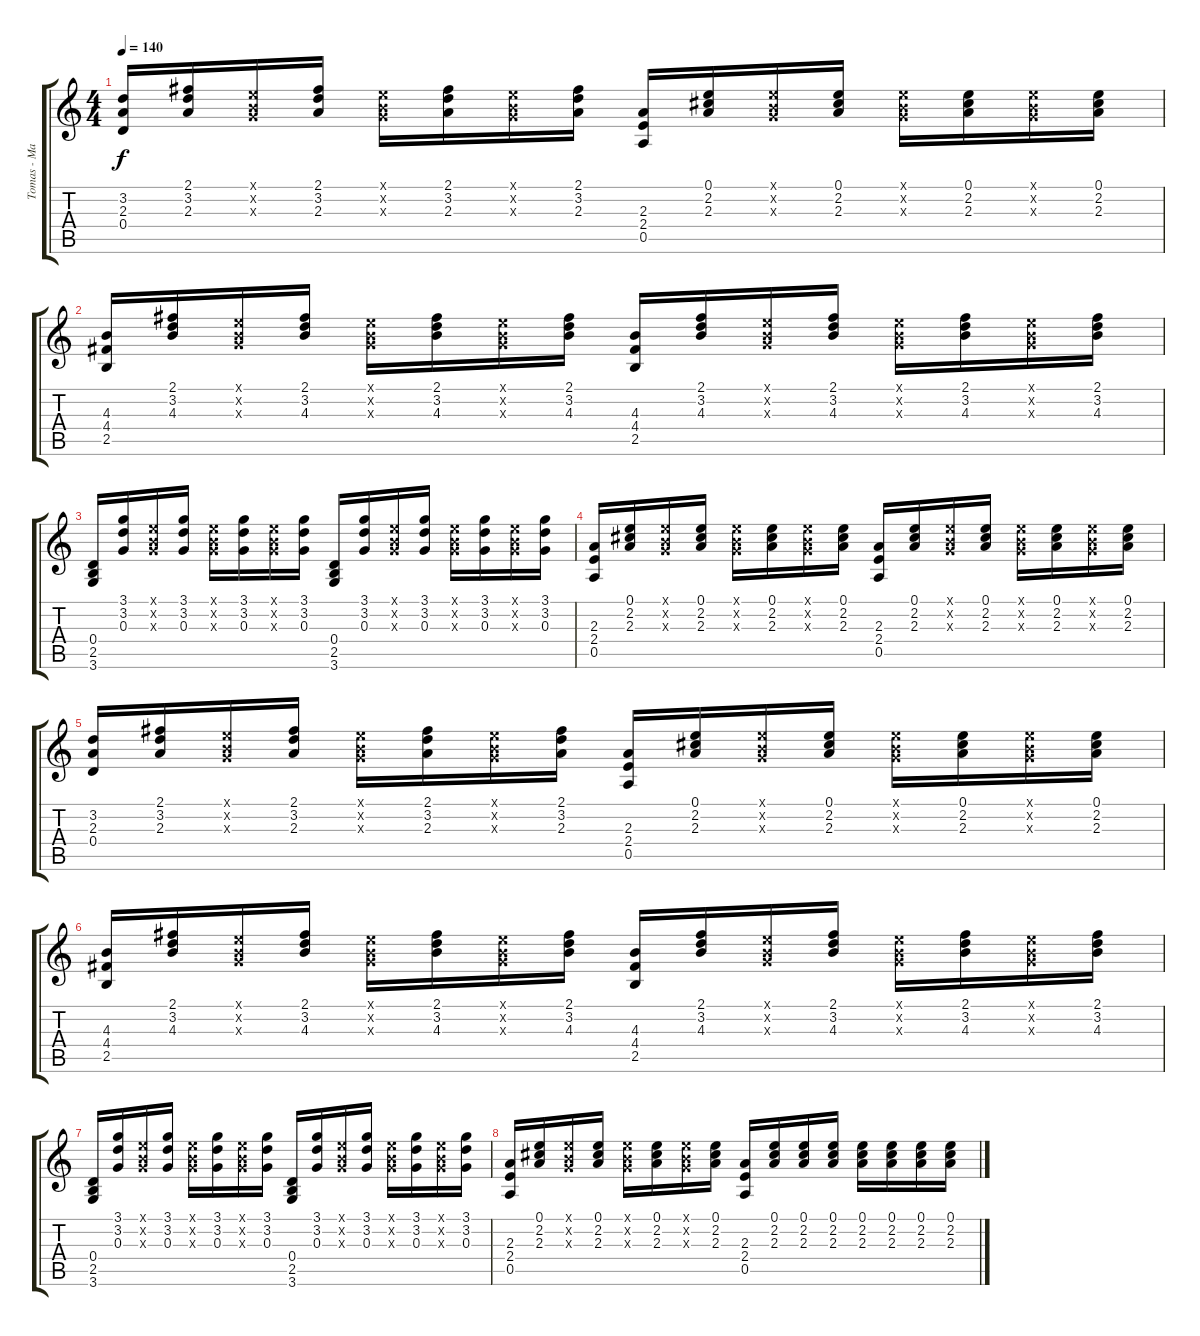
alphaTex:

\track ("Tomas - Main Guitar" "Tomas - Ma") {instrument electricguitarclean}
\staff {score tabs}
\tuning (E4 B3 G3 D3 A2 E2) {hide}
\ts (4 4)
\tempo 140
\clef g2
\ks c
(3.2 2.3 0.4).16{dy f instrument electricguitarclean} (2.1 3.2 2.3).16 (0.1{x} 0.2{x} 0.3{x}).16 (2.1 3.2 2.3).16 (0.1{x} 0.2{x} 0.3{x}).16 (2.1 3.2 2.3).16 (0.1{x} 0.2{x} 0.3{x}).16 (2.1 3.2 2.3).16 (2.3 2.4 0.5).16 (0.1 2.2 2.3).16 (0.1{x} 0.2{x} 0.3{x}).16 (0.1 2.2 2.3).16 (0.1{x} 0.2{x} 0.3{x}).16 (0.1 2.2 2.3).16 (0.1{x} 0.2{x} 0.3{x}).16 (0.1 2.2 2.3).16 |
(4.3 4.4 2.5).16 (2.1 3.2 4.3).16 (0.1{x} 0.2{x} 0.3{x}).16 (2.1 3.2 4.3).16 (0.1{x} 0.2{x} 0.3{x}).16 (2.1 3.2 4.3).16 (0.1{x} 0.2{x} 0.3{x}).16 (2.1 3.2 4.3).16 (4.3 4.4 2.5).16 (2.1 3.2 4.3).16 (0.1{x} 0.2{x} 0.3{x}).16 (2.1 3.2 4.3).16 (0.1{x} 0.2{x} 0.3{x}).16 (2.1 3.2 4.3).16 (0.1{x} 0.2{x} 0.3{x}).16 (2.1 3.2 4.3).16 |
(0.4 2.5 3.6).16 (3.1 3.2 0.3).16 (0.1{x} 0.2{x} 0.3{x}).16 (3.1 3.2 0.3).16 (0.1{x} 0.2{x} 0.3{x}).16 (3.1 3.2 0.3).16 (0.1{x} 0.2{x} 0.3{x}).16 (3.1 3.2 0.3).16 (0.4 2.5 3.6).16 (3.1 3.2 0.3).16 (0.1{x} 0.2{x} 0.3{x}).16 (3.1 3.2 0.3).16 (0.1{x} 0.2{x} 0.3{x}).16 (3.1 3.2 0.3).16 (0.1{x} 0.2{x} 0.3{x}).16 (3.1 3.2 0.3).16 |
(2.3 2.4 0.5).16 (0.1 2.2 2.3).16 (0.1{x} 0.2{x} 0.3{x}).16 (0.1 2.2 2.3).16 (0.1{x} 0.2{x} 0.3{x}).16 (0.1 2.2 2.3).16 (0.1{x} 0.2{x} 0.3{x}).16 (0.1 2.2 2.3).16 (2.3 2.4 0.5).16 (0.1 2.2 2.3).16 (0.1{x} 0.2{x} 0.3{x}).16 (0.1 2.2 2.3).16 (0.1{x} 0.2{x} 0.3{x}).16 (0.1 2.2 2.3).16 (0.1{x} 0.2{x} 0.3{x}).16 (0.1 2.2 2.3).16 |
(3.2 2.3 0.4).16 (2.1 3.2 2.3).16 (0.1{x} 0.2{x} 0.3{x}).16 (2.1 3.2 2.3).16 (0.1{x} 0.2{x} 0.3{x}).16 (2.1 3.2 2.3).16 (0.1{x} 0.2{x} 0.3{x}).16 (2.1 3.2 2.3).16 (2.3 2.4 0.5).16 (0.1 2.2 2.3).16 (0.1{x} 0.2{x} 0.3{x}).16 (0.1 2.2 2.3).16 (0.1{x} 0.2{x} 0.3{x}).16 (0.1 2.2 2.3).16 (0.1{x} 0.2{x} 0.3{x}).16 (0.1 2.2 2.3).16 |
(4.3 4.4 2.5).16 (2.1 3.2 4.3).16 (0.1{x} 0.2{x} 0.3{x}).16 (2.1 3.2 4.3).16 (0.1{x} 0.2{x} 0.3{x}).16 (2.1 3.2 4.3).16 (0.1{x} 0.2{x} 0.3{x}).16 (2.1 3.2 4.3).16 (4.3 4.4 2.5).16 (2.1 3.2 4.3).16 (0.1{x} 0.2{x} 0.3{x}).16 (2.1 3.2 4.3).16 (0.1{x} 0.2{x} 0.3{x}).16 (2.1 3.2 4.3).16 (0.1{x} 0.2{x} 0.3{x}).16 (2.1 3.2 4.3).16 |
(0.4 2.5 3.6).16 (3.1 3.2 0.3).16 (0.1{x} 0.2{x} 0.3{x}).16 (3.1 3.2 0.3).16 (0.1{x} 0.2{x} 0.3{x}).16 (3.1 3.2 0.3).16 (0.1{x} 0.2{x} 0.3{x}).16 (3.1 3.2 0.3).16 (0.4 2.5 3.6).16 (3.1 3.2 0.3).16 (0.1{x} 0.2{x} 0.3{x}).16 (3.1 3.2 0.3).16 (0.1{x} 0.2{x} 0.3{x}).16 (3.1 3.2 0.3).16 (0.1{x} 0.2{x} 0.3{x}).16 (3.1 3.2 0.3).16 |
(2.3 2.4 0.5).16 (0.1 2.2 2.3).16 (0.1{x} 0.2{x} 0.3{x}).16 (0.1 2.2 2.3).16 (0.1{x} 0.2{x} 0.3{x}).16 (0.1 2.2 2.3).16 (0.1{x} 0.2{x} 0.3{x}).16 (0.1 2.2 2.3).16 (2.3 2.4 0.5).16 (0.1 2.2 2.3).16 (0.1 2.2 2.3).16 (0.1 2.2 2.3).16 (0.1 2.2 2.3).16 (0.1 2.2 2.3).16 (0.1 2.2 2.3).16 (0.1 2.2 2.3).16
